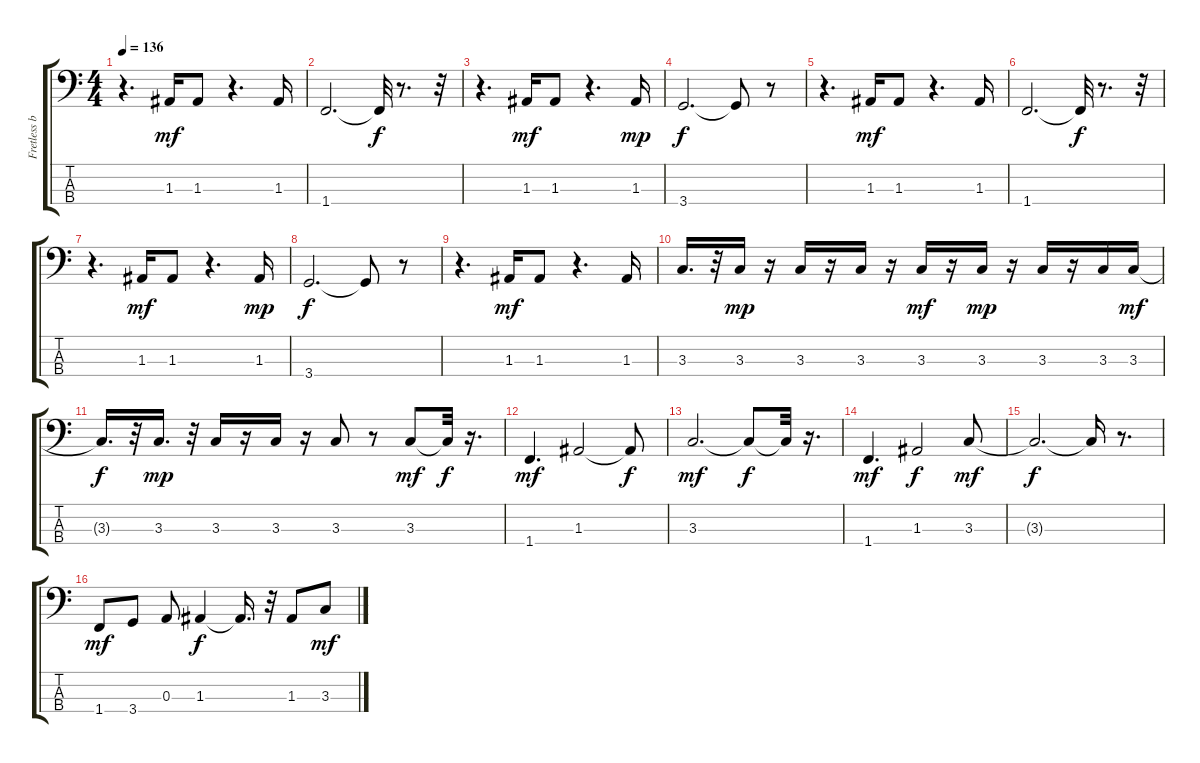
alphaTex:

\track ("Fretless bass" "Fretless b") {instrument fretlessbass}
\staff {score tabs}
\tuning (G2 D2 A1 E1) {hide}
\ts (4 4)
\tempo 136
\clef f4
\ks c
r.4{d dy f} 1.3.16{dy mf} 1.3.8 r.4{d} 1.3.16 |
1.4.2{d} 1.4{t}.32{dy f} r.8{d} r.32 |
r.4{d} 1.3.16{dy mf} 1.3.8 r.4{d} 1.3.16{dy mp} |
3.4.2{d dy f} 3.4{t}.8 r.8 |
r.4{d} 1.3.16{dy mf} 1.3.8 r.4{d} 1.3.16 |
1.4.2{d} 1.4{t}.32{dy f} r.8{d} r.32 |
r.4{d} 1.3.16{dy mf} 1.3.8 r.4{d} 1.3.16{dy mp} |
3.4.2{d dy f} 3.4{t}.8 r.8 |
r.4{d} 1.3.16{dy mf} 1.3.8 r.4{d} 1.3.16 |
3.3.16{d} r.32 3.3.16{dy mp} r.16 3.3.16 r.16 3.3.16 r.16 3.3.16{dy mf} r.16 3.3.16{dy mp} r.16 3.3.16 r.16 3.3.16 3.3.16{dy mf} |
3.3{t}.16{d dy f} r.32 3.3.16{d dy mp} r.32 3.3.16 r.16 3.3.16 r.16 3.3.8 r.8 3.3.8{dy mf} 3.3{t}.32{dy f} r.16{d} |
1.4.4{d dy mf} 1.3.2 1.3{t}.8{dy f} |
3.3.2{d dy mf} 3.3{t}.8{dy f} 3.3{t}.32 r.16{d} |
1.4.4{d dy mf} 1.3.2{dy f} 3.3.8{dy mf} |
3.3{t}.2{d dy f} 3.3{t}.16 r.8{d} |
1.4.8{dy mf} 3.4.8 0.3.8 1.3.4{dy f} 1.3{t}.16{d} r.32 1.3.8 3.3.8{dy mf}
